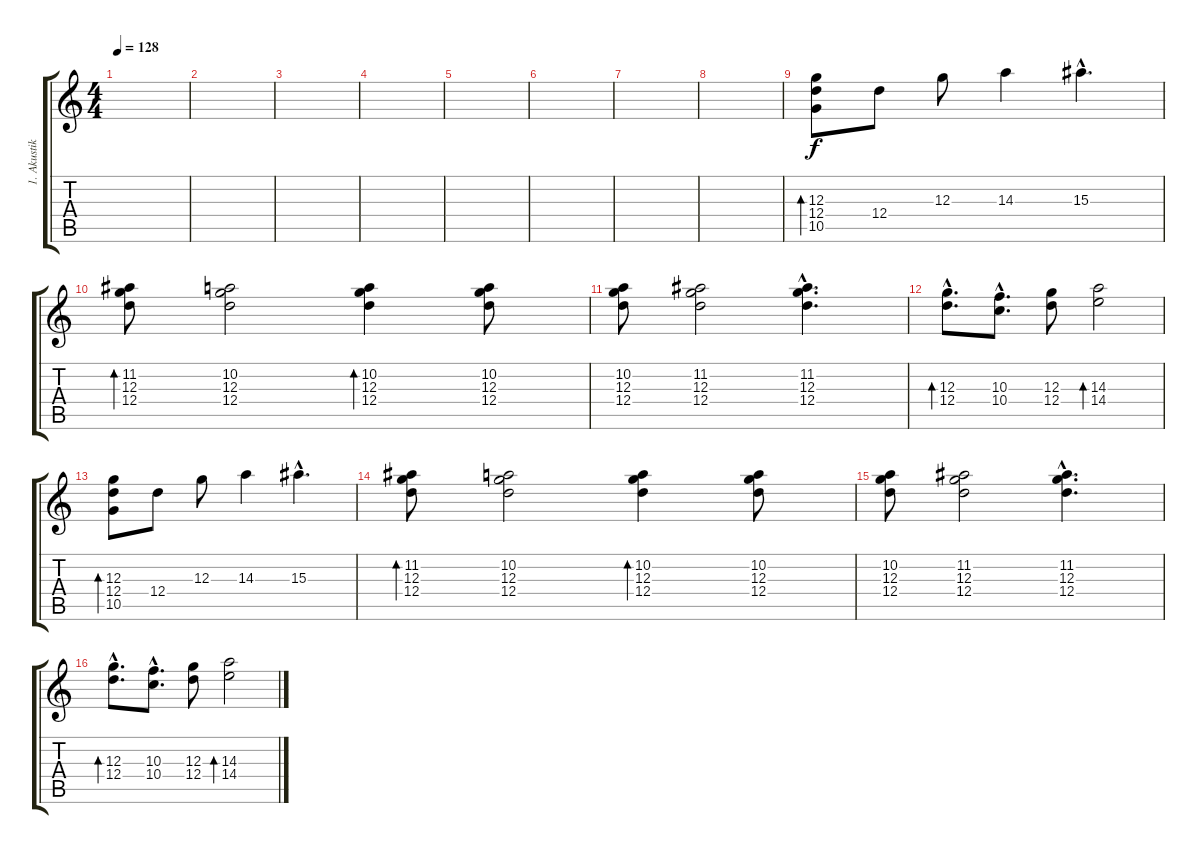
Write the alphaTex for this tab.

\track ("1. Akustik" "1. Akustik") {instrument acousticguitarsteel}
\staff {score tabs}
\tuning (E4 B3 G3 D3 A2 E2) {hide}
\ts (4 4)
\tempo 128
\clef g2
\ks c
|
|
|
|
|
|
|
|
(12.3 12.4 10.5).8{bd 240} 12.4.8 12.3.8 14.3.4 15.3{hac}.4{d} |
(11.2 12.3 12.4).8{bd 240} (10.2 12.3 12.4).2 (10.2 12.3 12.4).4{bd 240} (10.2 12.3 12.4).8 |
(10.2 12.3 12.4).8 (11.2 12.3 12.4).2 (11.2{hac} 12.3{hac} 12.4{hac}).4{d} |
(12.3{hac} 12.4{hac}).8{d bd 240} (10.3{hac} 10.4{hac}).8{d} (12.3 12.4).8 (14.3 14.4).2{bd 240} |
(12.3 12.4 10.5).8{bd 240} 12.4.8 12.3.8 14.3.4 15.3{hac}.4{d} |
(11.2 12.3 12.4).8{bd 240} (10.2 12.3 12.4).2 (10.2 12.3 12.4).4{bd 240} (10.2 12.3 12.4).8 |
(10.2 12.3 12.4).8 (11.2 12.3 12.4).2 (11.2{hac} 12.3{hac} 12.4{hac}).4{d} |
(12.3{hac} 12.4{hac}).8{d bd 240} (10.3{hac} 10.4{hac}).8{d} (12.3 12.4).8 (14.3 14.4).2{bd 240}
